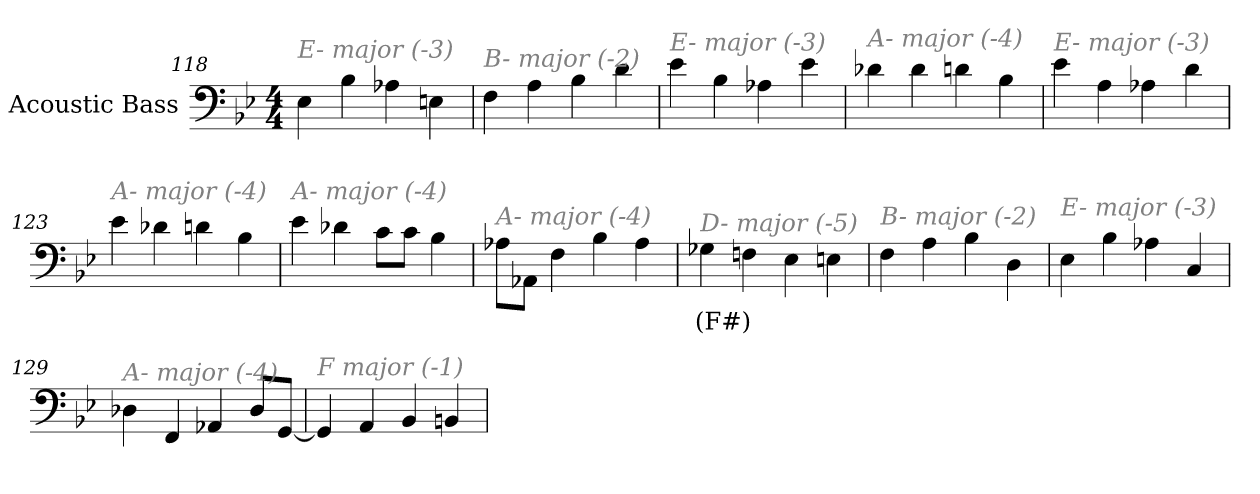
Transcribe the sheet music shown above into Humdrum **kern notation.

**kern	**text
*part1	*part1
*staff1	*staff1
*I"Acoustic Bass	*
*clefF4	*
*ITrd7c12	*
*k[b-e-]	*
*B-:	*
*M4/4	*
=118	=118
!LO:TX:i:color=#808080:t=E- major (-3)	!
4EE-	.
4BB-	.
4AA-X	.
4EEn	.
=119	=119
!LO:TX:i:color=#808080:t=B- major (-2)	!
4FF	.
4AA	.
4BB-	.
4D	.
=120	=120
!LO:TX:i:color=#808080:t=E- major (-3)	!
4E-	.
4BB-	.
4AA-X	.
4E-	.
=121	=121
!LO:TX:i:color=#808080:t=A- major (-4)	!
4D-X	.
4D-	.
4Dn	.
4BB-	.
=122	=122
!LO:TX:i:color=#808080:t=E- major (-3)	!
4E-	.
4AA	.
4AA-X	.
4D	.
=123	=123
!LO:TX:i:color=#808080:t=A- major (-4)	!
4E-	.
4D-X	.
4Dn	.
4BB-	.
=124	=124
!LO:TX:i:color=#808080:t=A- major (-4)	!
4E-	.
4D-X	.
8CL	.
8CJ	.
4BB-	.
=125	=125
!LO:TX:i:color=#808080:t=A- major (-4)	!
8AA-XL	.
8AAA-XJ	.
4FF	.
4BB-	.
4AA-	.
=126	=126
!LO:TX:i:color=#808080:t=D- major (-5)	!
4GG-Xi	(F#)
4FFn	.
4EE-	.
4EEn	.
=127	=127
!LO:TX:i:color=#808080:t=B- major (-2)	!
4FF	.
4AA	.
4BB-	.
4DD	.
=128	=128
!LO:TX:i:color=#808080:t=E- major (-3)	!
4EE-	.
4BB-	.
4AA-X	.
4CC	.
=129	=129
!LO:TX:i:color=#808080:t=A- major (-4)	!
4DD-X	.
4FFF	.
4AAA-X	.
8DD-L	.
[8GGGJ	.
=130	=130
!LO:TX:i:color=#808080:t=F major (-1)	!
4GGG]	.
4AAA	.
4BBB-	.
4BBBn	.
=	=
*-	*-
